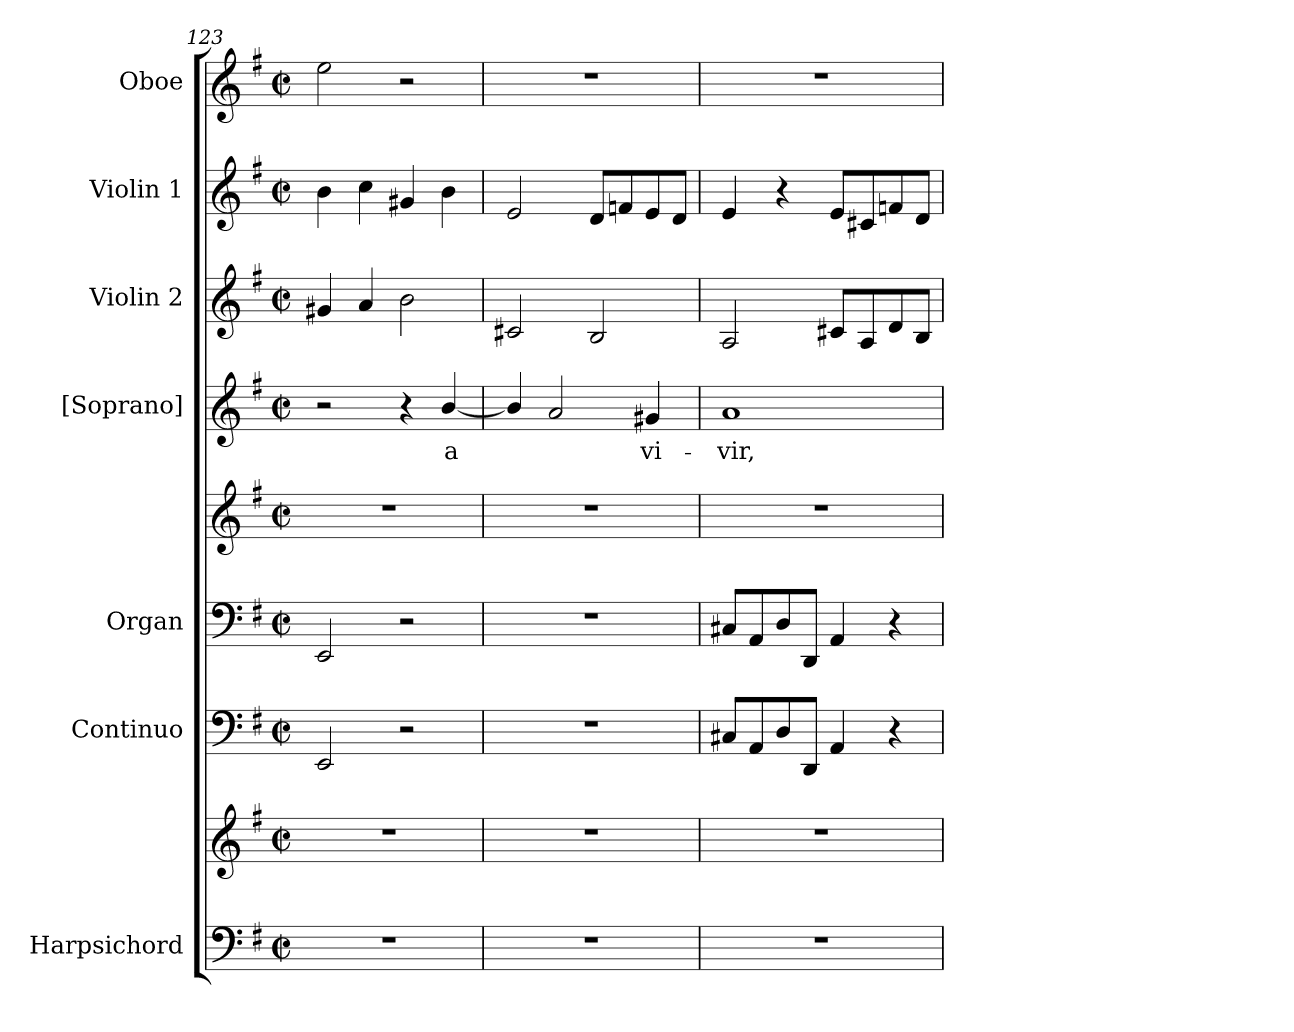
**kern	**kern	**kern	**kern	**kern	**kern	**text	**kern	**kern	**kern
*part7	*part7	*part6	*part5	*part5	*part4	*part4	*part3	*part2	*part1
*staff9	*staff8	*staff7	*staff6	*staff5	*staff4	*staff4	*staff3	*staff2	*staff1
*I"Harpsichord	*	*I"Continuo	*I"Organ	*	*I"[Soprano]	*	*I"Violin 2	*I"Violin 1	*I"Oboe
*	*	*I'Cont.	*I'Org.	*	*I'S.	*	*I'Vln. 2	*I'Vln. 1	*I'Ob.
*clefF4	*clefG2	*clefF4	*clefF4	*clefG2	*clefG2	*	*clefG2	*clefG2	*clefG2
*k[f#]	*k[f#]	*k[f#]	*k[f#]	*k[f#]	*k[f#]	*	*k[f#]	*k[f#]	*k[f#]
*G:	*G:	*G:	*G:	*G:	*G:	*	*G:	*G:	*G:
*M2/2	*M2/2	*M2/2	*M2/2	*M2/2	*M2/2	*	*M2/2	*M2/2	*M2/2
*met(c|)	*met(c|)	*met(c|)	*met(c|)	*met(c|)	*met(c|)	*	*met(c|)	*met(c|)	*met(c|)
=123	=123	=123	=123	=123	=123	=123	=123	=123	=123
1r	1r	2EEi/	2EEi/	1r	2r	.	4g#Xi/	4bi\	2eei\
.	.	.	.	.	.	.	4ai/	4cci\	.
.	.	2r	2r	.	4r	.	2bi\	4g#Xi/	2r
!	!	!	!	!	!	!LO:LY:b:color=#000000	!	!	!
.	.	.	.	.	[4bi/	a	.	4bi\	.
=124	=124	=124	=124	=124	=124	=124	=124	=124	=124
1r	1r	1r	1r	1r	4bi/]	.	2c#Xi/	2ei/	1r
.	.	.	.	.	2ai/	.	.	.	.
.	.	.	.	.	.	.	2Bi/	8di/L	.
.	.	.	.	.	.	.	.	8fni/	.
!	!	!	!	!	!	!LO:LY:b:color=#000000	!	!	!
.	.	.	.	.	4g#Xi/	vi-	.	8ei/	.
.	.	.	.	.	.	.	.	8di/J	.
!!LO:LB:g=z
=125	=125	=125	=125	=125	=125	=125	=125	=125	=125
!	!	!	!	!	!	!LO:LY:b:color=#000000	!	!	!
1r	1r	8C#Xi/L	8C#Xi/L	1r	1ai	-vir,	2Ai/	4ei/	1r
.	.	8AAi/	8AAi/	.	.	.	.	.	.
.	.	8Di/	8Di/	.	.	.	.	4r	.
.	.	8DDi/J	8DDi/J	.	.	.	.	.	.
.	.	4AAi/	4AAi/	.	.	.	8c#Xi/L	8ei/L	.
.	.	.	.	.	.	.	8Ai/	8c#Xi/	.
.	.	4r	4r	.	.	.	8di/	8fni/	.
.	.	.	.	.	.	.	8Bi/J	8di/J	.
=	=	=	=	=	=	=	=	=	=
*-	*-	*-	*-	*-	*-	*-	*-	*-	*-
